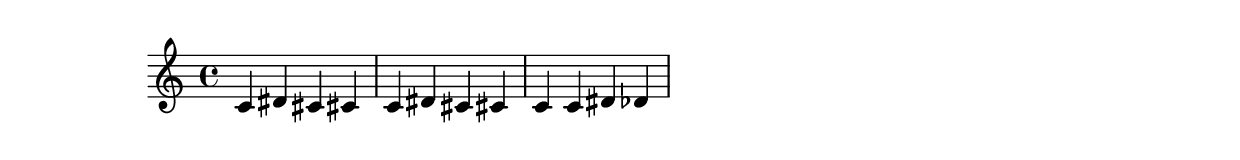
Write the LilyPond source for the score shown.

%% Do not edit this file; it is auto-generated from LSR http://lsr.dsi.unimi.it
%% This file is in the public domain.
\version "2.11.62"

\header {
  lsrtags = "pitches"

  doctitlees = "Alteraciones de estilo dodecafónico para todas las notas, incluidas las naturales"
  texidoces = "
En las obras de principios del s.XX, empezando por Schoenberg, Berg y
Webern (la \"Segunda\" escuela de Viena), cada nota de la escala de
doce tonos se debe tratar con igualdad, sin ninguna jerarquía como los
grados clásicos tonales.  Por tanto, estos compositores imprimen una
alteración accidental para cada nota, incluso en las notas naturales,
para enfatizar su nuevo enfoque de la teoría y el lenguaje musicales.

Este fragmento de código muestra cómo conseguir dichas reglas de
notación.

"


  texidoc = "
In early 20th century works, starting with Schoenberg, Berg and Webern
(the \"Second\" Viennese school), every pitch in the twelve-tone scale
has to be regarded as equal, without any hierarchy such as the
classical (tonal) degrees. Therefore, these composers print one
accidental for each note, even at natural pitches, to emphasize their
new approach to music theory and language.

This snippet shows how to achieve such notation rules. 

"
  doctitle = "Dodecaphonic-style accidentals for each note including naturals"
} % begin verbatim
webernAccidentals = {
  % the 5s are just "a value different from any accidental"
  \set Staff.keySignature = #'((0 . 5) (1 . 5) (2 . 5) (3 . 5)
                               (4 . 5) (5 . 5) (6 . 5))
  \set Staff.extraNatural = ##f
  #(set-accidental-style 'forget)
}

\score {
  {
    \webernAccidentals
    c'4 dis' cis' cis'
    c'4 dis' cis' cis'
    c'4 c' dis' des'
  }
  \layout {
    \context {
    \Staff
    \remove "Key_engraver"
    }
  }
}
